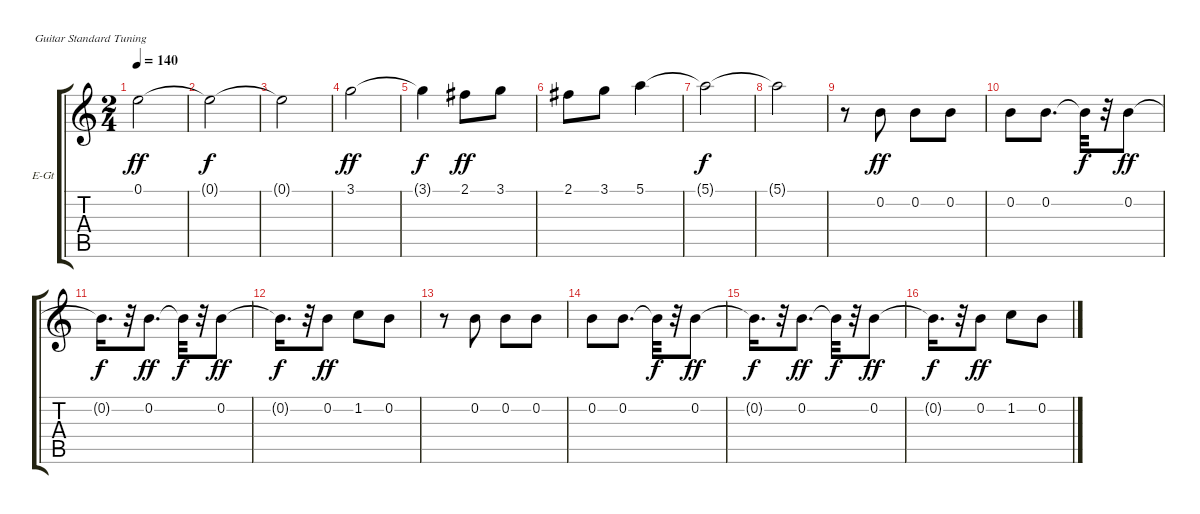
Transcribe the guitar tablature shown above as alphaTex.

\bracketExtendMode groupsimilarinstruments
\firstSystemTrackNameOrientation horizontal
\otherSystemsTrackNameOrientation horizontal
\track ("Гитара 4" "E-Gt") {instrument electricguitarjazz}
\staff {score tabs}
\tuning (E4 B3 G3 D3 A2 E2)
\ts (2 4)
\tempo 140
\clef g2
\ks c
0.1.2{dy ff} |
0.1{t}.2{dy f} |
0.1{t}.2 |
3.1.2{dy ff} |
3.1{t}.4{dy f} 2.1.8{dy ff} 3.1.8 |
2.1.8 3.1.8 5.1.4 |
5.1{t}.2{dy f} |
5.1{t}.2 |
r.8 0.2.8{dy ff} 0.2.8 0.2.8 |
0.2.8 0.2.8{d} 0.2{t}.32{dy f} r.32 0.2.8{dy ff} |
0.2{t}.16{d dy f} r.32 0.2.8{d dy ff} 0.2{t}.32{dy f} r.32 0.2.8{dy ff} |
0.2{t}.16{d dy f} r.32 0.2.8{dy ff} 1.2.8 0.2.8 |
r.8 0.2.8 0.2.8 0.2.8 |
0.2.8 0.2.8{d} 0.2{t}.32{dy f} r.32 0.2.8{dy ff} |
0.2{t}.16{d dy f} r.32 0.2.8{d dy ff} 0.2{t}.32{dy f} r.32 0.2.8{dy ff} |
0.2{t}.16{d dy f} r.32 0.2.8{dy ff} 1.2.8 0.2.8
